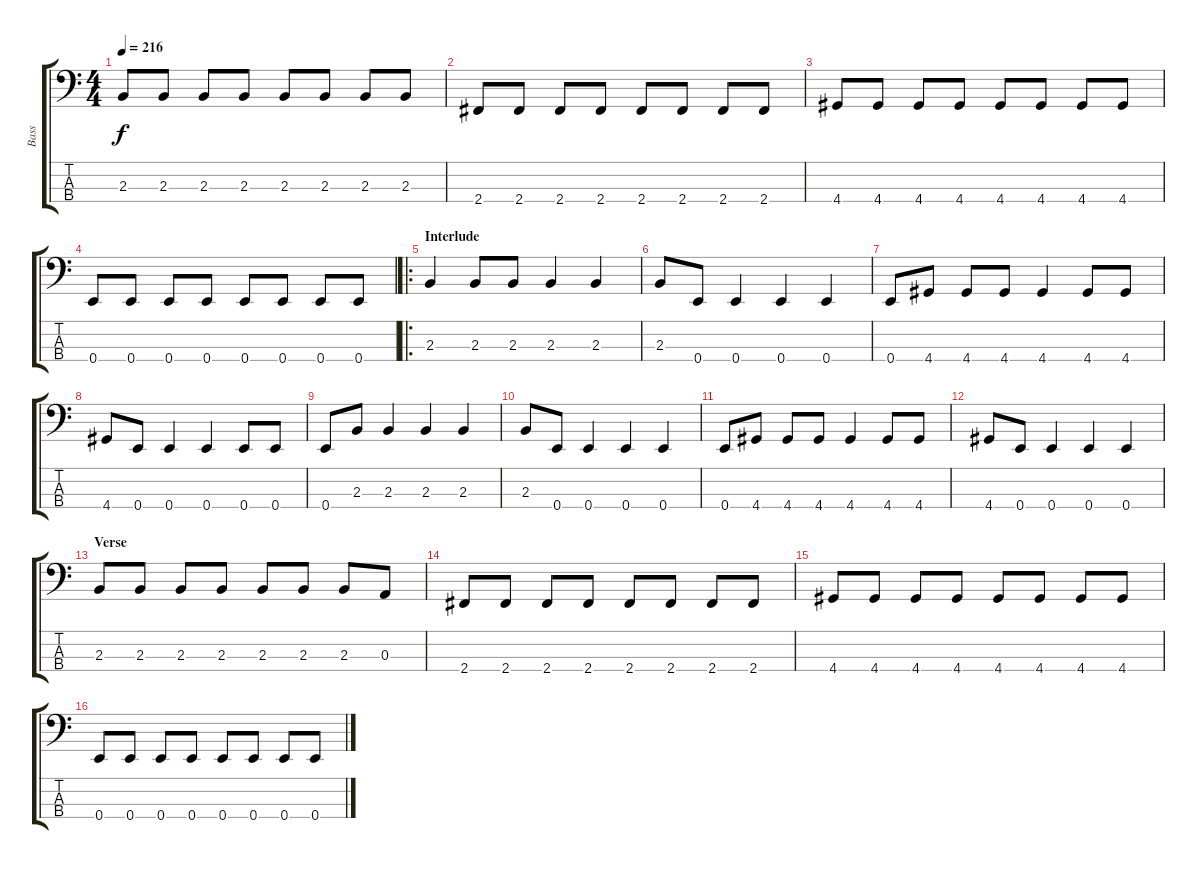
\track ("Bass" "Bass") {instrument slapbass2}
\staff {score tabs}
\tuning (G2 D2 A1 E1) {hide}
\ts (4 4)
\tempo 216
\clef f4
\ks c
2.3.8{dy f} 2.3.8 2.3.8 2.3.8 2.3.8 2.3.8 2.3.8 2.3.8 |
2.4.8 2.4.8 2.4.8 2.4.8 2.4.8 2.4.8 2.4.8 2.4.8 |
4.4.8 4.4.8 4.4.8 4.4.8 4.4.8 4.4.8 4.4.8 4.4.8 |
0.4.8 0.4.8 0.4.8 0.4.8 0.4.8 0.4.8 0.4.8 0.4.8 |
\ro
\section ("" "Interlude")
2.3.4 2.3.8 2.3.8 2.3.4 2.3.4 |
2.3.8 0.4.8 0.4.4 0.4.4 0.4.4 |
0.4.8 4.4.8 4.4.8 4.4.8 4.4.4 4.4.8 4.4.8 |
4.4.8 0.4.8 0.4.4 0.4.4 0.4.8 0.4.8 |
0.4.8 2.3.8 2.3.4 2.3.4 2.3.4 |
2.3.8 0.4.8 0.4.4 0.4.4 0.4.4 |
0.4.8 4.4.8 4.4.8 4.4.8 4.4.4 4.4.8 4.4.8 |
4.4.8 0.4.8 0.4.4 0.4.4 0.4.4 |
\section ("" "Verse")
2.3.8 2.3.8 2.3.8 2.3.8 2.3.8 2.3.8 2.3.8 0.3.8 |
2.4.8 2.4.8 2.4.8 2.4.8 2.4.8 2.4.8 2.4.8 2.4.8 |
4.4.8 4.4.8 4.4.8 4.4.8 4.4.8 4.4.8 4.4.8 4.4.8 |
0.4.8 0.4.8 0.4.8 0.4.8 0.4.8 0.4.8 0.4.8 0.4.8
